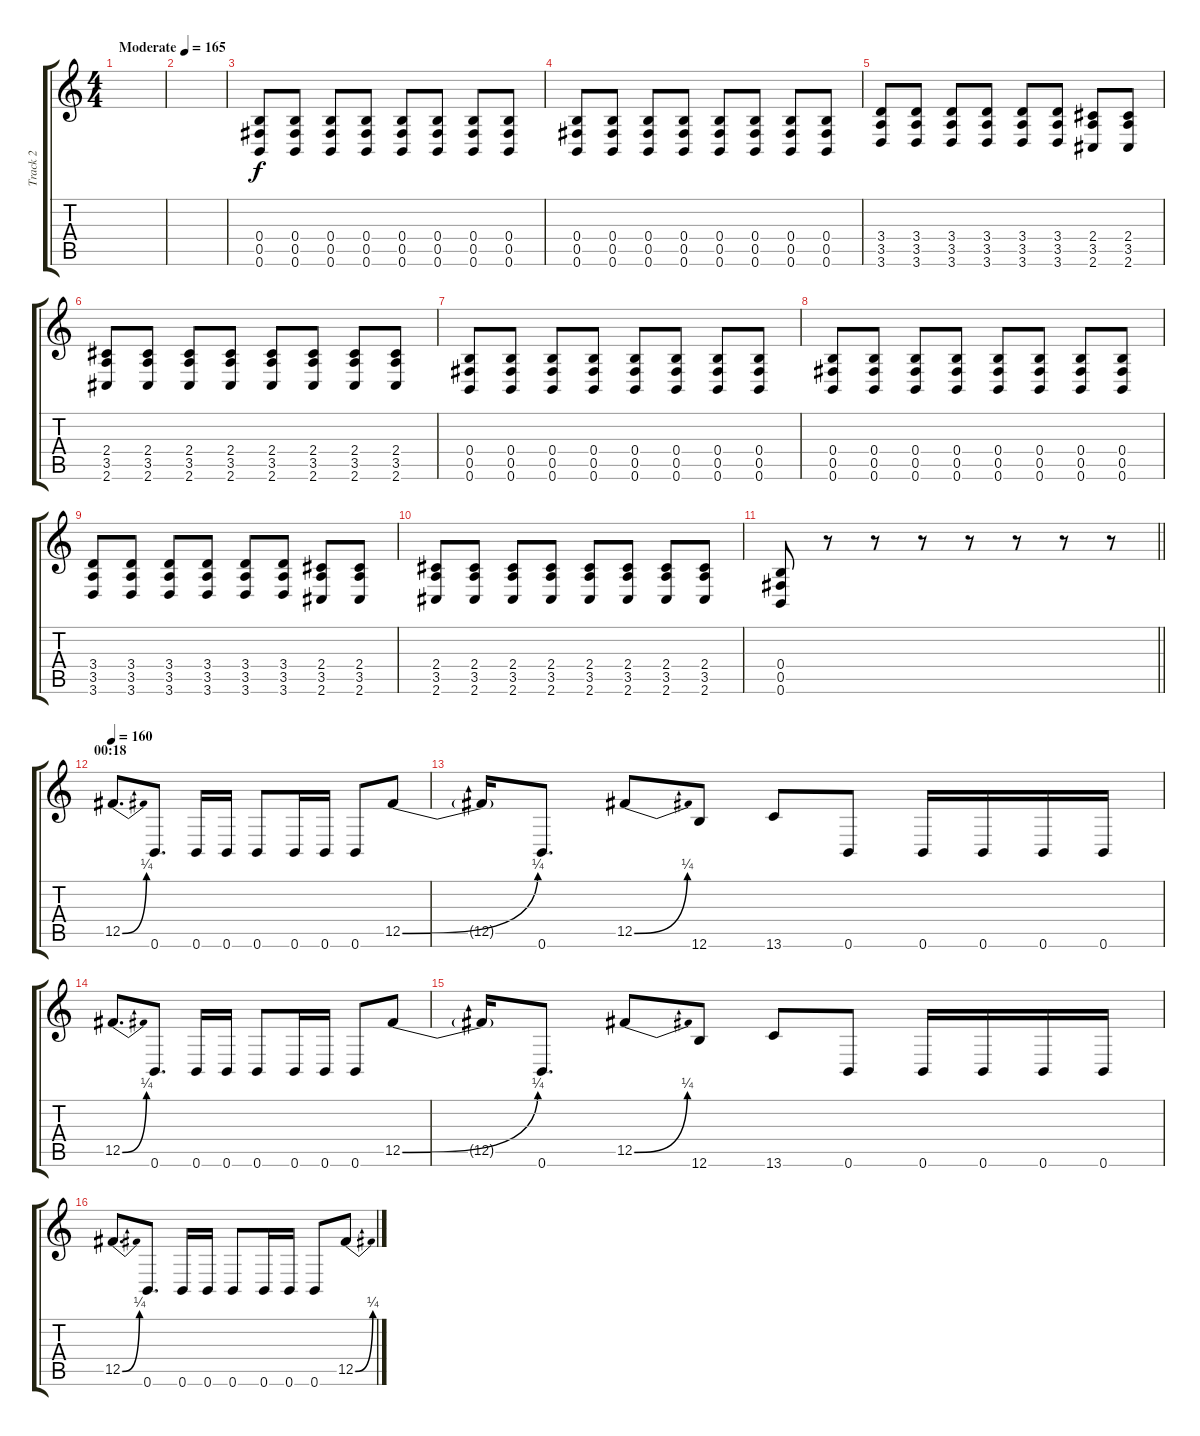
\track ("Track 2" "Track 2") {instrument overdrivenguitar}
\staff {score tabs}
\tuning (Db4 Ab3 E3 B2 Gb2 B1) {hide}
\ts (4 4)
\tempo (165 "Moderate")
\clef g2
\ks c
|
|
(0.4 0.5 0.6).8 (0.4 0.5 0.6).8 (0.4 0.5 0.6).8 (0.4 0.5 0.6).8 (0.4 0.5 0.6).8 (0.4 0.5 0.6).8 (0.4 0.5 0.6).8 (0.4 0.5 0.6).8 |
(0.4 0.5 0.6).8 (0.4 0.5 0.6).8 (0.4 0.5 0.6).8 (0.4 0.5 0.6).8 (0.4 0.5 0.6).8 (0.4 0.5 0.6).8 (0.4 0.5 0.6).8 (0.4 0.5 0.6).8 |
(3.4 3.5 3.6).8 (3.4 3.5 3.6).8 (3.4 3.5 3.6).8 (3.4 3.5 3.6).8 (3.4 3.5 3.6).8 (3.4 3.5 3.6).8 (2.4 3.5 2.6).8 (2.4 3.5 2.6).8 |
(2.4 3.5 2.6).8 (2.4 3.5 2.6).8 (2.4 3.5 2.6).8 (2.4 3.5 2.6).8 (2.4 3.5 2.6).8 (2.4 3.5 2.6).8 (2.4 3.5 2.6).8 (2.4 3.5 2.6).8 |
(0.4 0.5 0.6).8 (0.4 0.5 0.6).8 (0.4 0.5 0.6).8 (0.4 0.5 0.6).8 (0.4 0.5 0.6).8 (0.4 0.5 0.6).8 (0.4 0.5 0.6).8 (0.4 0.5 0.6).8 |
(0.4 0.5 0.6).8 (0.4 0.5 0.6).8 (0.4 0.5 0.6).8 (0.4 0.5 0.6).8 (0.4 0.5 0.6).8 (0.4 0.5 0.6).8 (0.4 0.5 0.6).8 (0.4 0.5 0.6).8 |
(3.4 3.5 3.6).8 (3.4 3.5 3.6).8 (3.4 3.5 3.6).8 (3.4 3.5 3.6).8 (3.4 3.5 3.6).8 (3.4 3.5 3.6).8 (2.4 3.5 2.6).8 (2.4 3.5 2.6).8 |
(2.4 3.5 2.6).8 (2.4 3.5 2.6).8 (2.4 3.5 2.6).8 (2.4 3.5 2.6).8 (2.4 3.5 2.6).8 (2.4 3.5 2.6).8 (2.4 3.5 2.6).8 (2.4 3.5 2.6).8 |
\barLineRight lightlight
(0.4 0.5 0.6).8 r.8 r.8 r.8 r.8 r.8 r.8 r.8 |
\section ("" "00:18")
\tempo 160
12.5{be (bend 0 0 60 1)}.8{d} 0.6.8{d} 0.6.16 0.6.16 0.6.8 0.6.16 0.6.16 0.6.8 12.5{be (bend 0 0 60 1)}.8 |
12.5{t}.16 0.6.8{d} 12.5{be (bend 0 0 60 1)}.8 12.6.8 13.6.8 0.6.8 0.6.16 0.6.16 0.6.16 0.6.16 |
12.5{be (bend 0 0 60 1)}.8{d} 0.6.8{d} 0.6.16 0.6.16 0.6.8 0.6.16 0.6.16 0.6.8 12.5{be (bend 0 0 60 1)}.8 |
12.5{t}.16 0.6.8{d} 12.5{be (bend 0 0 60 1)}.8 12.6.8 13.6.8 0.6.8 0.6.16 0.6.16 0.6.16 0.6.16 |
12.5{be (bend 0 0 60 1)}.8{d} 0.6.8{d} 0.6.16 0.6.16 0.6.8 0.6.16 0.6.16 0.6.8 12.5{be (bend 0 0 60 1)}.8
